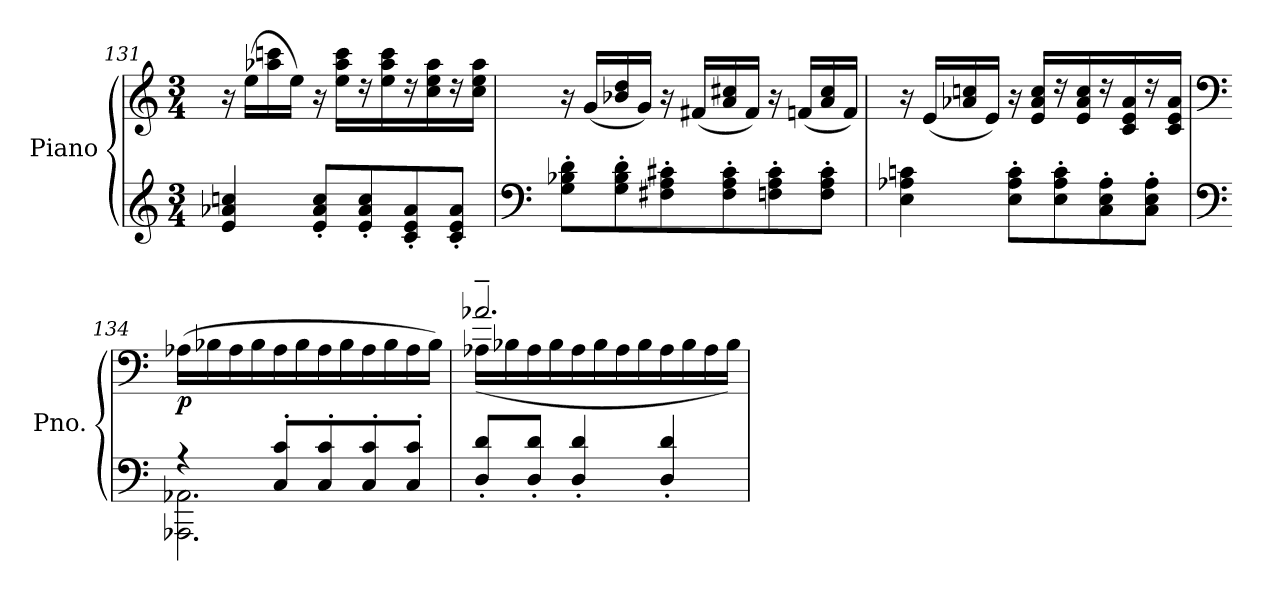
**kern	**kern	**dynam
*part1	*part1	*part1
*staff2	*staff1	*staff1/2
*I"Piano	*	*
*I'Pno.	*	*
!!LO:LB:g=z
*clefG2	*clefG2	*
*k[]	*k[]	*
*M3/4	*M3/4	*
=131	=131	=131
4e/ 4a-X/ 4ccn/	16r	.
.	(16ee\LL	.
.	16aa-X\ 16cccn\	.
.	16ee\JJ)	.
8e/' 8a-/' 8cc/'L	16r	.
.	16ee\ 16aa-\ 16ccc\LL	.
8e/' 8a-/' 8cc/'	16rdd	.
.	16ee\ 16aa-\ 16ccc\	.
8c/' 8e/' 8a-/'	16rdd	.
.	16cc\ 16ee\ 16aa-\	.
8c/' 8e/' 8a-/'J	16rdd	.
.	16cc\ 16ee\ 16aa-\JJ	.
=132	=132	=132
*clefF4	*	*
8G\' 8B-X\' 8d\'L	16r	.
.	(16g/LL	.
8G\' 8B-\' 8d\'	16b-X/ 16dd/	.
.	16g/JJ)	.
8F#X\' 8A\' 8c#X\'	16r	.
.	(16f#X/LL	.
8F#\' 8A\' 8c#\'	16a/ 16cc#X/	.
.	16f#/JJ)	.
8Fn\' 8A\' 8c#\'	16r	.
.	(16fn/LL	.
8F\' 8A\' 8c#\'J	16a/ 16cc#/	.
.	16f/JJ)	.
=133	=133	=133
4E\ 4A-X\ 4cn\	16r	.
.	(16e/LL	.
.	16a-X/ 16ccn/	.
.	16e/JJ)	.
8E\' 8A-\' 8c\'L	16r	.
.	16e/ 16a-/ 16cc/LL	.
8E\' 8A-\' 8c\'	16rdd	.
.	16e/ 16a-/ 16cc/	.
8C\' 8E\' 8A-\'	16rdd	.
.	16c/ 16e/ 16a-/	.
8C\' 8E\' 8A-\'J	16rdd	.
.	16c/ 16e/ 16a-/JJ	.
!!LO:PB:g=z
=134	=134	=134
*clefF4	*clefF4	*
*^	*	*
!	!	!	!LO:DY:b
4r	2.AAA-X\ 2.AA-X\	(16A-X\LL	p
.	.	16B-X\	.
.	.	16A-\	.
.	.	16B-\	.
8C/' 8c/'L	.	16A-\	.
.	.	16B-\	.
8C/' 8c/'	.	16A-\	.
.	.	16B-\	.
8C/' 8c/'	.	16A-\	.
.	.	16B-\	.
8C/' 8c/'J	.	16A-\	.
.	.	16B-\JJ)	.
*v	*v	*	*
=135	=135	=135
*	*^	*
8D/' 8d/'L	2.a-X~/	(>16A-X\LL	.
.	.	16B-X\	.
8D/' 8d/'J	.	16A-\	.
.	.	16B-\	.
4D/' 4d/'	.	16A-\	.
.	.	16B-\	.
.	.	16A-\	.
.	.	16B-\	.
4D/' 4d/'	.	16A-\	.
.	.	16B-\	.
.	.	16A-\	.
.	.	16B-\JJ)	.
*	*v	*v	*
=	=	=
*-	*-	*-
